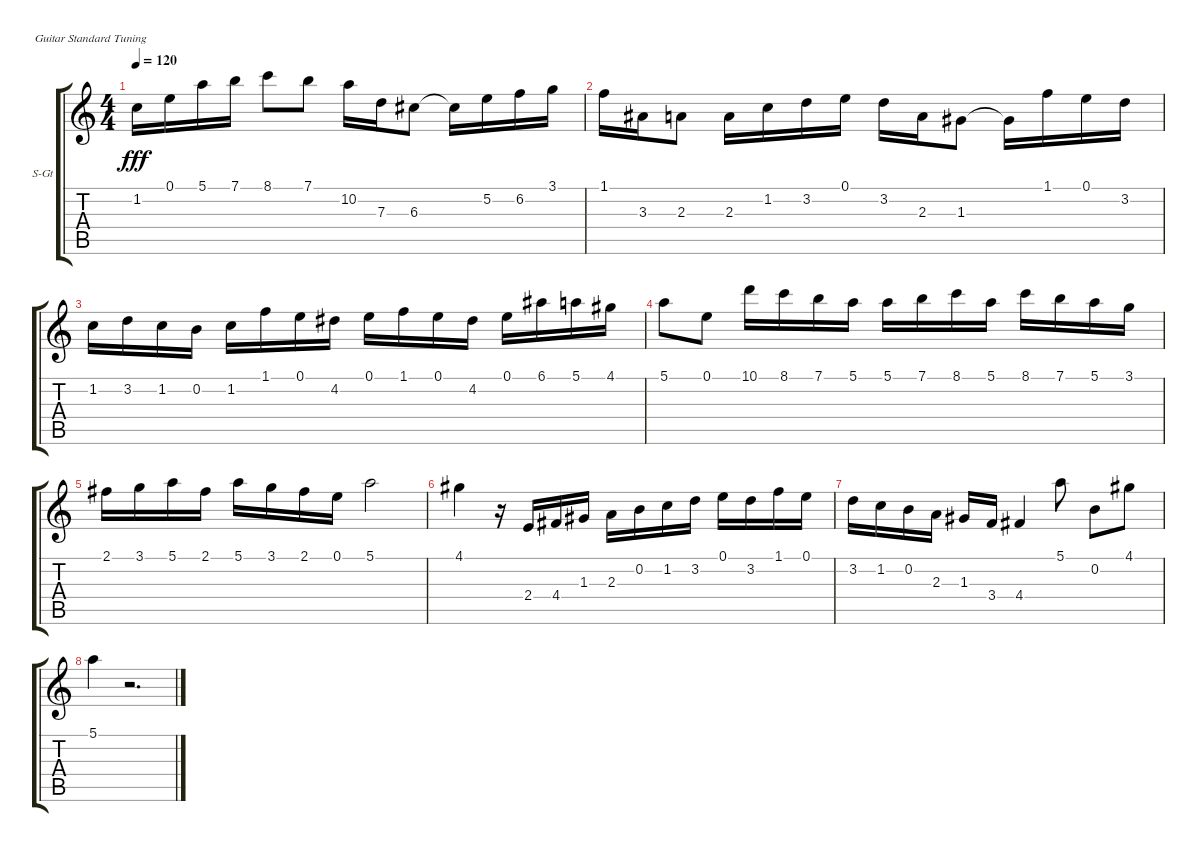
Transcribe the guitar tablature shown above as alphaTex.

\bracketExtendMode groupsimilarinstruments
\firstSystemTrackNameOrientation horizontal
\otherSystemsTrackNameOrientation horizontal
\track ("Guitar" "S-Gt") {solo instrument acousticguitarsteel}
\staff {score tabs}
\tuning (E4 B3 G3 D3 A2 E2)
\ts (4 4)
\tempo 120
\clef g2
\ks c
1.2.16{dy fff} 0.1.16 5.1.16 7.1.16 8.1.8 7.1.8 10.2.16 7.3.16 6.3.8 6.3{t}.16 5.2.16 6.2.16 3.1.16 |
1.1.16 3.3.16 2.3.8 2.3.16 1.2.16 3.2.16 0.1.16 3.2.16 2.3.16 1.3.8 1.3{t}.16 1.1.16 0.1.16 3.2.16 |
1.2.16 3.2.16 1.2.16 0.2.16 1.2.16 1.1.16 0.1.16 4.2.16 0.1.16 1.1.16 0.1.16 4.2.16 0.1.16 6.1.16 5.1.16 4.1.16 |
5.1.8 0.1.8 10.1.16 8.1.16 7.1.16 5.1.16 5.1.16 7.1.16 8.1.16 5.1.16 8.1.16 7.1.16 5.1.16 3.1.16 |
2.1.16 3.1.16 5.1.16 2.1.16 5.1.16 3.1.16 2.1.16 0.1.16 5.1.2 |
4.1.4 r.16 2.4.16 4.4.16 1.3.16 2.3.16 0.2.16 1.2.16 3.2.16 0.1.16 3.2.16 1.1.16 0.1.16 |
3.2.16 1.2.16 0.2.16 2.3.16 1.3.16 3.4.16 4.4.4 5.1.8 0.2.8 4.1.8 |
5.1.4 r.2{d}
